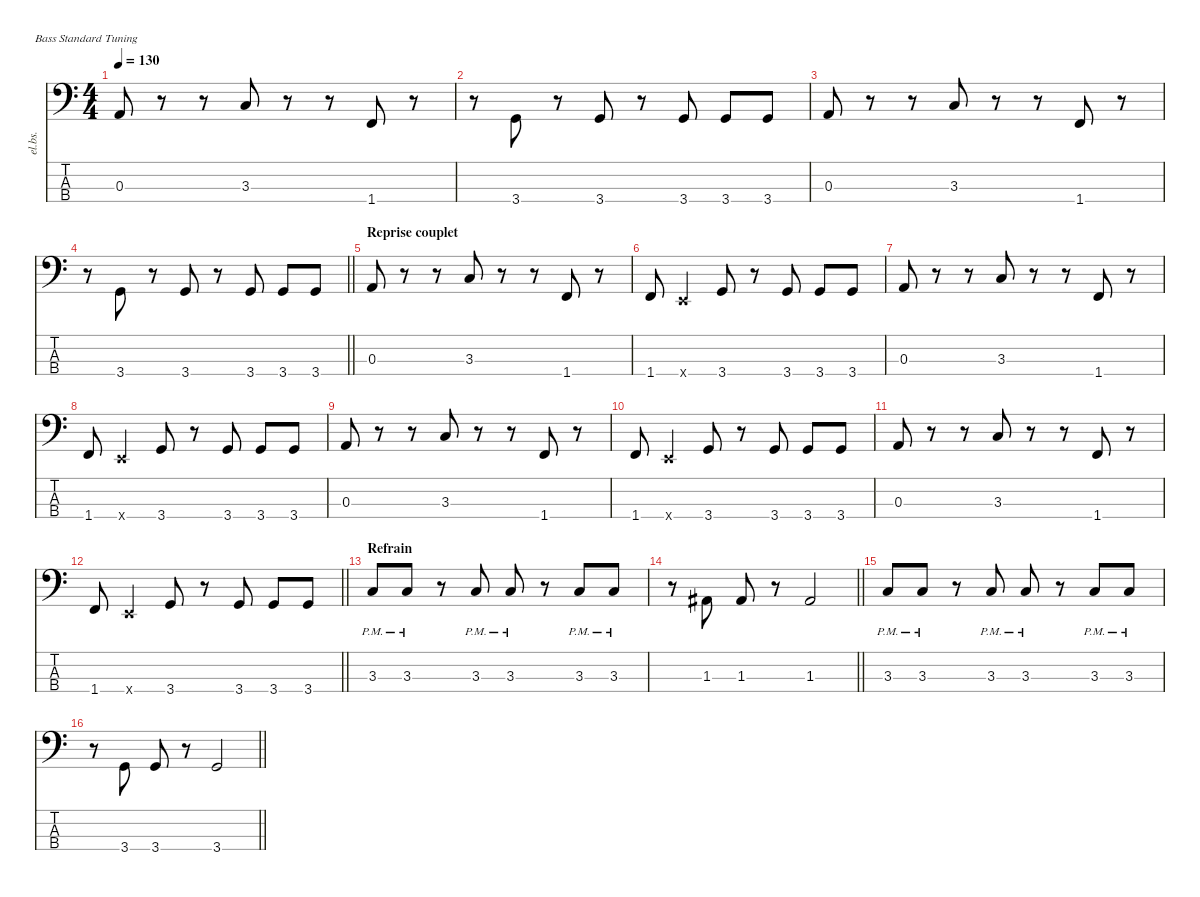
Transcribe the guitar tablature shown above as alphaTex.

\defaultSystemsLayout 4
\hideDynamics
\bracketExtendMode nobrackets
\track ("Chipon" "el.bs.") {instrument electricbassfinger}
\staff {score tabs}
\tuning (G2 D2 A1 E1)
\ts (4 4)
\tempo 130
\clef f4
\ks c
0.3.8{dy f beam Up} r.8{beam Up} r.8{beam Up} 3.3.8{beam Up} r.8{beam Up} r.8{beam Up} 1.4.8{beam Up} r.8{beam Up} |
r.8{beam Down} 3.4.8{beam Up} r.8{beam Up} 3.4.8{beam Up} r.8{beam Up} 3.4.8{beam Up} 3.4.8{beam Up} 3.4.8{beam Up} |
0.3.8{beam Up} r.8{beam Up} r.8{beam Up} 3.3.8{beam Up} r.8{beam Up} r.8{beam Up} 1.4.8{beam Up} r.8{beam Up} |
\barLineRight lightlight
r.8{beam Down} 3.4.8{beam Up} r.8{beam Up} 3.4.8{beam Up} r.8{beam Up} 3.4.8{beam Up} 3.4.8{beam Up} 3.4.8{beam Up} |
\section ("" "Reprise couplet")
0.3.8{beam Up} r.8{beam Up} r.8{beam Up} 3.3.8{beam Up} r.8{beam Up} r.8{beam Up} 1.4.8{beam Up} r.8{beam Up} |
1.4.8{dy mf beam Up} 0.4{x}.4{beam Up} 3.4.8{dy f beam Up} r.8{beam Up} 3.4.8{beam Up} 3.4.8{beam Up} 3.4.8{beam Up} |
0.3.8{beam Up} r.8{beam Up} r.8{beam Up} 3.3.8{beam Up} r.8{beam Up} r.8{beam Up} 1.4.8{beam Up} r.8{beam Up} |
1.4.8{dy mf beam Up} 0.4{x}.4{beam Up} 3.4.8{dy f beam Up} r.8{beam Up} 3.4.8{beam Up} 3.4.8{beam Up} 3.4.8{beam Up} |
0.3.8{beam Up} r.8{beam Up} r.8{beam Up} 3.3.8{beam Up} r.8{beam Up} r.8{beam Up} 1.4.8{beam Up} r.8{beam Up} |
1.4.8{dy mf beam Up} 0.4{x}.4{beam Up} 3.4.8{dy f beam Up} r.8{beam Up} 3.4.8{beam Up} 3.4.8{beam Up} 3.4.8{beam Up} |
0.3.8{beam Up} r.8{beam Up} r.8{beam Up} 3.3.8{beam Up} r.8{beam Up} r.8{beam Up} 1.4.8{beam Up} r.8{beam Up} |
\barLineRight lightlight
1.4.8{dy mf beam Up} 0.4{x}.4{beam Up} 3.4.8{dy f beam Up} r.8{beam Up} 3.4.8{beam Up} 3.4.8{beam Up} 3.4.8{beam Up} |
\section ("" "Refrain")
3.3{pm}.8{beam Up} 3.3{pm}.8{beam Up} r.8{beam Up} 3.3{pm}.8{beam Up} 3.3{pm}.8{beam Up} r.8{beam Up} 3.3{pm}.8{beam Up} 3.3{pm}.8{beam Up} |
\barLineRight lightlight
r.8{beam Down} 1.3{acc #}.8{beam Up} 1.3{acc #}.8{beam Up} r.8{beam Up} 1.3{acc #}.2{beam Up} |
3.3{pm}.8{beam Up} 3.3{pm}.8{beam Up} r.8{beam Up} 3.3{pm}.8{beam Up} 3.3{pm}.8{beam Up} r.8{beam Up} 3.3{pm}.8{beam Up} 3.3{pm}.8{beam Up} |
\barLineRight lightlight
r.8{beam Down} 3.4.8{beam Up} 3.4.8{beam Up} r.8{beam Up} 3.4.2{beam Up}
